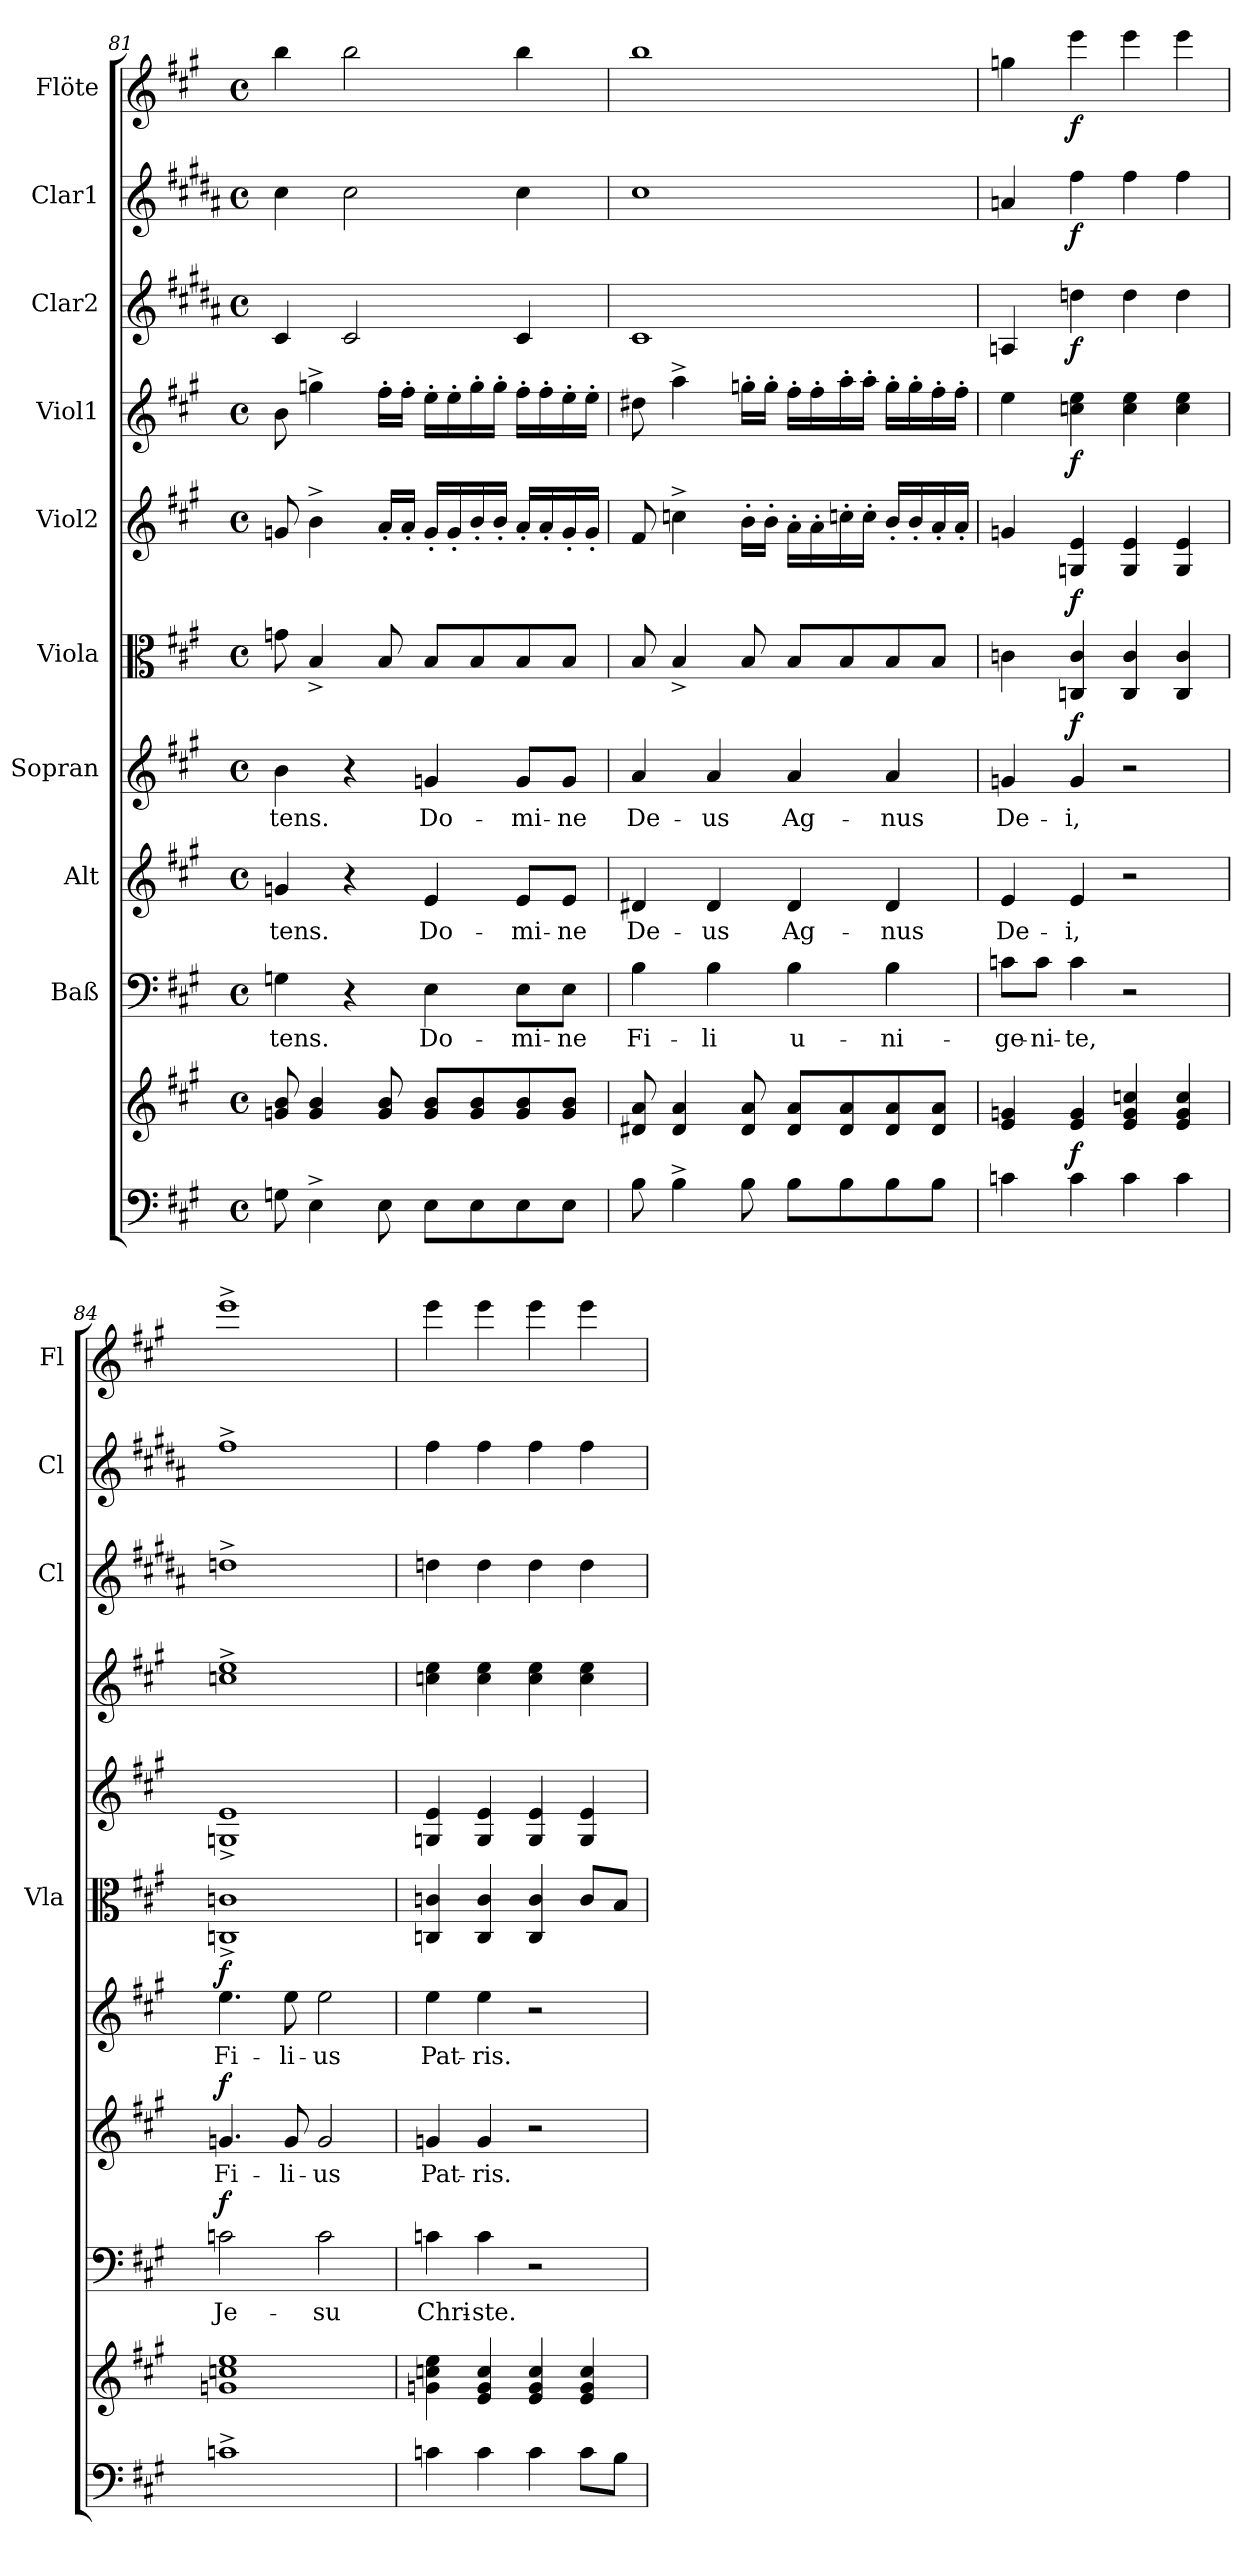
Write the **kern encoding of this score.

**kern	**kern	**dynam	**kern	**text	**dynam	**kern	**text	**dynam	**kern	**text	**dynam	**kern	**dynam	**kern	**dynam	**kern	**dynam	**kern	**dynam	**kern	**dynam	**kern	**dynam
*part10	*part10	*part10	*part9	*part9	*part9	*part8	*part8	*part8	*part7	*part7	*part7	*part6	*part6	*part5	*part5	*part4	*part4	*part3	*part3	*part2	*part2	*part1	*part1
*staff11	*staff10	*staff10/11	*staff9	*staff9	*staff9	*staff8	*staff8	*staff8	*staff7	*staff7	*staff7	*staff6	*staff6	*staff5	*staff5	*staff4	*staff4	*staff3	*staff3	*staff2	*staff2	*staff1	*staff1
*	*	*	*I"Baß	*	*	*I"Alt	*	*	*I"Sopran	*	*	*I"Viola	*	*I"Viol2	*	*I"Viol1	*	*I"Clar2	*	*I"Clar1	*	*I"Flöte	*
*	*	*	*	*	*	*	*	*	*	*	*	*I'Vla	*	*	*	*	*	*I'Cl	*	*I'Cl	*	*I'Fl	*
*clefF4	*clefG2	*	*clefF4	*	*	*clefG2	*	*	*clefG2	*	*	*clefC3	*	*clefG2	*	*clefG2	*	*clefG2	*	*clefG2	*	*clefG2	*
*	*	*	*	*	*	*	*	*	*	*	*	*	*	*	*	*	*	*ITrd1c2	*	*ITrd1c2	*	*	*
*k[f#c#g#]	*k[f#c#g#]	*	*k[f#c#g#]	*	*	*k[f#c#g#]	*	*	*k[f#c#g#]	*	*	*k[f#c#g#]	*	*k[f#c#g#]	*	*k[f#c#g#]	*	*k[f#c#g#]	*	*k[f#c#g#]	*	*k[f#c#g#]	*
*A:	*A:	*	*A:	*	*	*A:	*	*	*A:	*	*	*A:	*	*A:	*	*A:	*	*A:	*	*A:	*	*A:	*
*M4/4	*M4/4	*	*M4/4	*	*	*M4/4	*	*	*M4/4	*	*	*M4/4	*	*M4/4	*	*M4/4	*	*M4/4	*	*M4/4	*	*M4/4	*
*met(c)	*met(c)	*	*met(c)	*	*	*met(c)	*	*	*met(c)	*	*	*met(c)	*	*met(c)	*	*met(c)	*	*met(c)	*	*met(c)	*	*met(c)	*
=81	=81	=81	=81	=81	=81	=81	=81	=81	=81	=81	=81	=81	=81	=81	=81	=81	=81	=81	=81	=81	=81	=81	=81
!	!	!	!	!LO:LY:b	!	!	!LO:LY:b	!	!	!LO:LY:b	!	!	!	!	!	!	!	!	!	!	!	!	!
8Gn\	8gn/ 8b/	.	4Gn\	-tens.	.	4gn/	-tens.	.	4b\	-tens.	.	8gn\	.	8gn/	.	8b\	.	4B/	.	4b\	.	4bb\	.
4E^>\	4g/ 4b/	.	.	.	.	.	.	.	.	.	.	4B^</	.	4b^>\	.	4ggn^>\	.	.	.	.	.	.	.
.	.	.	4r	.	.	4r	.	.	4r	.	.	.	.	.	.	.	.	2B/	.	2b\	.	2bb\	.
8E\	8g/ 8b/	.	.	.	.	.	.	.	.	.	.	8B/	.	16a'</LL	.	16ff#'>\LL	.	.	.	.	.	.	.
.	.	.	.	.	.	.	.	.	.	.	.	.	.	16a'</JJ	.	16ff#'>\JJ	.	.	.	.	.	.	.
!	!	!	!	!LO:LY:b	!	!	!LO:LY:b	!	!	!LO:LY:b	!	!	!	!	!	!	!	!	!	!	!	!	!
8E\L	8g/ 8b/L	.	4E\	Do-	.	4e/	Do-	.	4gn/	Do-	.	8B/L	.	16g'</LL	.	16ee'>\LL	.	.	.	.	.	.	.
.	.	.	.	.	.	.	.	.	.	.	.	.	.	16g'</	.	16ee'>\	.	.	.	.	.	.	.
8E\	8g/ 8b/	.	.	.	.	.	.	.	.	.	.	8B/	.	16b'</	.	16gg'>\	.	.	.	.	.	.	.
.	.	.	.	.	.	.	.	.	.	.	.	.	.	16b'</JJ	.	16gg'>\JJ	.	.	.	.	.	.	.
!	!	!	!	!LO:LY:b	!	!	!LO:LY:b	!	!	!LO:LY:b	!	!	!	!	!	!	!	!	!	!	!	!	!
8E\	8g/ 8b/	.	8E\L	-mi-	.	8e/L	-mi-	.	8g/L	-mi-	.	8B/	.	16a'</LL	.	16ff#'>\LL	.	4B/	.	4b\	.	4bb\	.
.	.	.	.	.	.	.	.	.	.	.	.	.	.	16a'</	.	16ff#'>\	.	.	.	.	.	.	.
!	!	!	!	!LO:LY:b	!	!	!LO:LY:b	!	!	!LO:LY:b	!	!	!	!	!	!	!	!	!	!	!	!	!
8E\J	8g/ 8b/J	.	8E\J	-ne	.	8e/J	-ne	.	8g/J	-ne	.	8B/J	.	16g'</	.	16ee'>\	.	.	.	.	.	.	.
.	.	.	.	.	.	.	.	.	.	.	.	.	.	16g'</JJ	.	16ee'>\JJ	.	.	.	.	.	.	.
!!LO:PB:g=z
=82	=82	=82	=82	=82	=82	=82	=82	=82	=82	=82	=82	=82	=82	=82	=82	=82	=82	=82	=82	=82	=82	=82	=82
!	!	!	!	!LO:LY:b	!	!	!LO:LY:b	!	!	!LO:LY:b	!	!	!	!	!	!	!	!	!	!	!	!	!
8B\	8d#X/ 8a/	.	4B\	Fi-	.	4d#X/	De-	.	4a/	De-	.	8B/	.	8f#/	.	8dd#X\	.	1B	.	1b	.	1bb	.
4B^>\	4d#/ 4a/	.	.	.	.	.	.	.	.	.	.	4B^</	.	4ccn^>\	.	4aa^>\	.	.	.	.	.	.	.
!	!	!	!	!LO:LY:b	!	!	!LO:LY:b	!	!	!LO:LY:b	!	!	!	!	!	!	!	!	!	!	!	!	!
.	.	.	4B\	-li	.	4d#/	-us	.	4a/	-us	.	.	.	.	.	.	.	.	.	.	.	.	.
8B\	8d#/ 8a/	.	.	.	.	.	.	.	.	.	.	8B/	.	16b'>\LL	.	16ggn'>\LL	.	.	.	.	.	.	.
.	.	.	.	.	.	.	.	.	.	.	.	.	.	16b'>\JJ	.	16gg'>\JJ	.	.	.	.	.	.	.
!	!	!	!	!LO:LY:b	!	!	!LO:LY:b	!	!	!LO:LY:b	!	!	!	!	!	!	!	!	!	!	!	!	!
8B\L	8d#/ 8a/L	.	4B\	u-	.	4d#/	Ag-	.	4a/	Ag-	.	8B/L	.	16a'>\LL	.	16ff#'>\LL	.	.	.	.	.	.	.
.	.	.	.	.	.	.	.	.	.	.	.	.	.	16a'>\	.	16ff#'>\	.	.	.	.	.	.	.
8B\	8d#/ 8a/	.	.	.	.	.	.	.	.	.	.	8B/	.	16ccn'>\	.	16aa'>\	.	.	.	.	.	.	.
.	.	.	.	.	.	.	.	.	.	.	.	.	.	16cc'>\JJ	.	16aa'>\JJ	.	.	.	.	.	.	.
!	!	!	!	!LO:LY:b	!	!	!LO:LY:b	!	!	!LO:LY:b	!	!	!	!	!	!	!	!	!	!	!	!	!
8B\	8d#/ 8a/	.	4B\	-ni-	.	4d#/	-nus	.	4a/	-nus	.	8B/	.	16b'</LL	.	16gg'>\LL	.	.	.	.	.	.	.
.	.	.	.	.	.	.	.	.	.	.	.	.	.	16b'</	.	16gg'>\	.	.	.	.	.	.	.
8B\J	8d#/ 8a/J	.	.	.	.	.	.	.	.	.	.	8B/J	.	16a'</	.	16ff#'>\	.	.	.	.	.	.	.
.	.	.	.	.	.	.	.	.	.	.	.	.	.	16a'</JJ	.	16ff#'>\JJ	.	.	.	.	.	.	.
=83	=83	=83	=83	=83	=83	=83	=83	=83	=83	=83	=83	=83	=83	=83	=83	=83	=83	=83	=83	=83	=83	=83	=83
!	!	!	!	!LO:LY:b	!	!	!LO:LY:b	!	!	!LO:LY:b	!	!	!	!	!	!	!	!	!	!	!	!	!
4cn\	4e/ 4gn/	.	8cn\L	-ge-	.	4e/	De-	.	4gn/	De-	.	4cn\	.	4gn/	.	4ee\	.	4Gn/	.	4gn/	.	4ggn\	.
!	!	!	!	!LO:LY:b	!	!	!	!	!	!	!	!	!	!	!	!	!	!	!	!	!	!	!
.	.	.	8c\J	-ni-	.	.	.	.	.	.	.	.	.	.	.	.	.	.	.	.	.	.	.
!	!	!LO:DY:a=2	!	!LO:LY:b	!	!	!LO:LY:b	!	!	!LO:LY:b	!	!	!LO:DY:b	!	!LO:DY:b	!	!LO:DY:b	!	!LO:DY:b	!	!LO:DY:b	!	!LO:DY:b
4c\	4e/ 4g/	f	4c\	-te,	.	4e/	-i,	.	4g/	-i,	.	4Cn/ 4c/	f	4Gn/ 4e/	f	4ccn\ 4ee\	f	4ccn\	f	4ee\	f	4eee\	f
4c\	4e/ 4g/ 4ccn/	.	2r	.	.	2r	.	.	2r	.	.	4C/ 4c/	.	4G/ 4e/	.	4cc\ 4ee\	.	4cc\	.	4ee\	.	4eee\	.
4c\	4e/ 4g/ 4cc/	.	.	.	.	.	.	.	.	.	.	4C/ 4c/	.	4G/ 4e/	.	4cc\ 4ee\	.	4cc\	.	4ee\	.	4eee\	.
=84	=84	=84	=84	=84	=84	=84	=84	=84	=84	=84	=84	=84	=84	=84	=84	=84	=84	=84	=84	=84	=84	=84	=84
!	!	!	!	!LO:LY:b	!LO:DY:a	!	!LO:LY:b	!LO:DY:a	!	!LO:LY:b	!LO:DY:a	!	!	!	!	!	!	!	!	!	!	!	!
1cn^>	1gn 1ccn 1ee	.	2cn\	Je-	f	4.gn/	Fi-	f	4.ee\	Fi-	f	1Cn^< 1cn^<	.	1Gn^< 1e^<	.	1ccn^> 1ee^>	.	1ccn^>	.	1ee^>	.	1eee^>	.
!	!	!	!	!	!	!	!LO:LY:b	!	!	!LO:LY:b	!	!	!	!	!	!	!	!	!	!	!	!	!
.	.	.	.	.	.	8g/	-li-	.	8ee\	-li-	.	.	.	.	.	.	.	.	.	.	.	.	.
!	!	!	!	!LO:LY:b	!	!	!LO:LY:b	!	!	!LO:LY:b	!	!	!	!	!	!	!	!	!	!	!	!	!
.	.	.	2c\	-su	.	2g/	-us	.	2ee\	-us	.	.	.	.	.	.	.	.	.	.	.	.	.
=85	=85	=85	=85	=85	=85	=85	=85	=85	=85	=85	=85	=85	=85	=85	=85	=85	=85	=85	=85	=85	=85	=85	=85
!	!	!	!	!LO:LY:b	!	!	!LO:LY:b	!	!	!LO:LY:b	!	!	!	!	!	!	!	!	!	!	!	!	!
4cn\	4gn\ 4ccn\ 4ee\	.	4cn\	Chri-	.	4gn/	Pat-	.	4ee\	Pat-	.	4Cn/ 4cn/	.	4Gn/ 4e/	.	4ccn\ 4ee\	.	4ccn\	.	4ee\	.	4eee\	.
!	!	!	!	!LO:LY:b	!	!	!LO:LY:b	!	!	!LO:LY:b	!	!	!	!	!	!	!	!	!	!	!	!	!
4c\	4e/ 4g/ 4cc/	.	4c\	-ste.	.	4g/	-ris.	.	4ee\	-ris.	.	4C/ 4c/	.	4G/ 4e/	.	4cc\ 4ee\	.	4cc\	.	4ee\	.	4eee\	.
4c\	4e/ 4g/ 4cc/	.	2r	.	.	2r	.	.	2r	.	.	4C/ 4c/	.	4G/ 4e/	.	4cc\ 4ee\	.	4cc\	.	4ee\	.	4eee\	.
8c\L	4e/ 4g/ 4cc/	.	.	.	.	.	.	.	.	.	.	8c/L	.	4G/ 4e/	.	4cc\ 4ee\	.	4cc\	.	4ee\	.	4eee\	.
8B\J	.	.	.	.	.	.	.	.	.	.	.	8B/J	.	.	.	.	.	.	.	.	.	.	.
=	=	=	=	=	=	=	=	=	=	=	=	=	=	=	=	=	=	=	=	=	=	=	=
*-	*-	*-	*-	*-	*-	*-	*-	*-	*-	*-	*-	*-	*-	*-	*-	*-	*-	*-	*-	*-	*-	*-	*-
